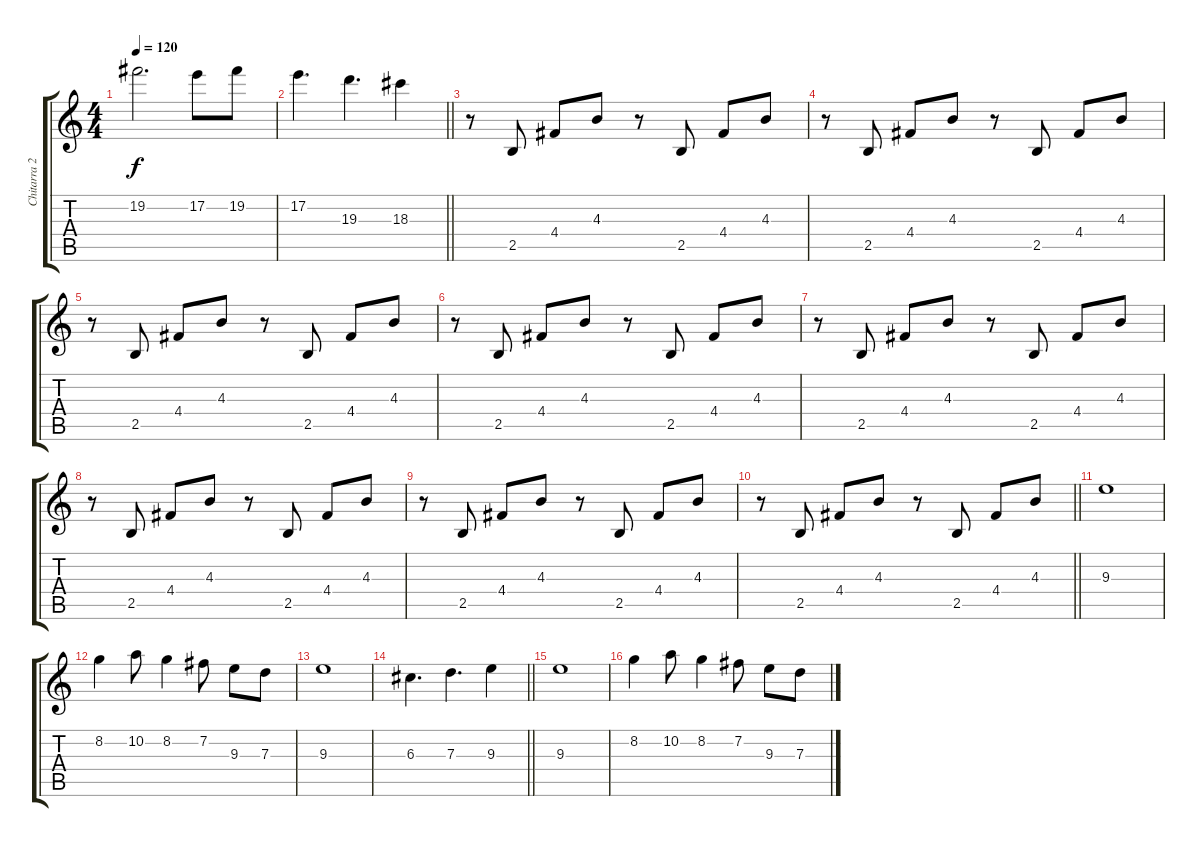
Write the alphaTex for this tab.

\track ("Chitarra 2" "Chitarra 2") {instrument distortionguitar}
\staff {score tabs}
\tuning (E4 B3 G3 D3 A2 E2) {hide}
\ts (4 4)
\tempo 120
\clef g2
\ks c
19.2.2{d dy f} 17.2.8 19.2.8 |
\barLineRight lightlight
17.2.4{d} 19.3.4{d} 18.3.4 |
r.8 2.5.8 4.4.8 4.3.8 r.8 2.5.8 4.4.8 4.3.8 |
r.8 2.5.8 4.4.8 4.3.8 r.8 2.5.8 4.4.8 4.3.8 |
r.8 2.5.8 4.4.8 4.3.8 r.8 2.5.8 4.4.8 4.3.8 |
r.8 2.5.8 4.4.8 4.3.8 r.8 2.5.8 4.4.8 4.3.8 |
r.8 2.5.8 4.4.8 4.3.8 r.8 2.5.8 4.4.8 4.3.8 |
r.8 2.5.8 4.4.8 4.3.8 r.8 2.5.8 4.4.8 4.3.8 |
r.8 2.5.8 4.4.8 4.3.8 r.8 2.5.8 4.4.8 4.3.8 |
\barLineRight lightlight
r.8 2.5.8 4.4.8 4.3.8 r.8 2.5.8 4.4.8 4.3.8 |
9.3.1 |
8.2.4 10.2.8 8.2.4 7.2.8 9.3.8 7.3.8 |
9.3.1 |
\barLineRight lightlight
6.3.4{d} 7.3.4{d} 9.3.4 |
9.3.1 |
8.2.4 10.2.8 8.2.4 7.2.8 9.3.8 7.3.8
